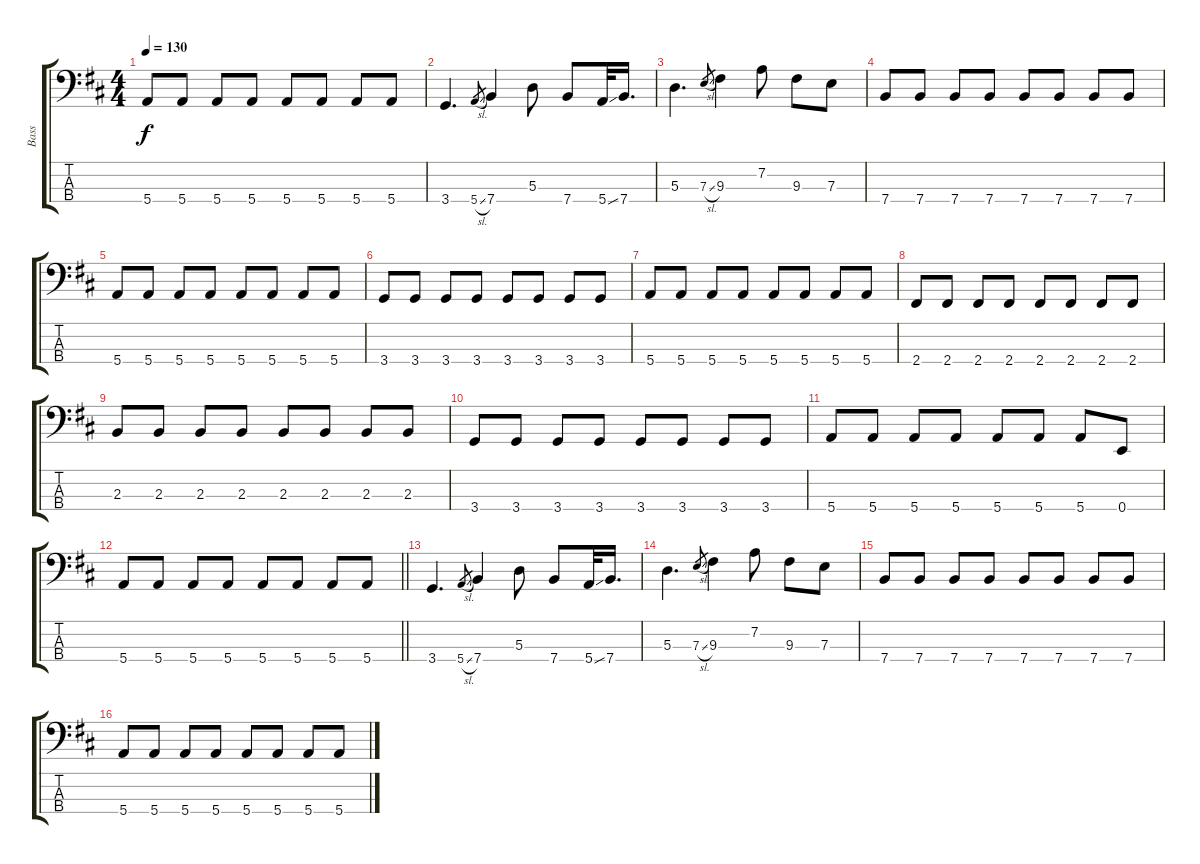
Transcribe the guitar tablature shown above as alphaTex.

\track ("Bass" "Bass") {instrument electricbassfinger bank 1}
\staff {score tabs}
\tuning (G2 D2 A1 E1) {hide}
\ts (4 4)
\tempo 130
\clef f4
\ks d
5.4.8{dy f} 5.4.8 5.4.8 5.4.8 5.4.8 5.4.8 5.4.8 5.4.8 |
3.4.4{d} 5.4{sl}.8{gr} 7.4.4 5.3.8 7.4.8 5.4{ss}.32 7.4.16{d} |
5.3.4{d} 7.3{sl}.8{gr} 9.3.4 7.2.8 9.3.8 7.3.8 |
7.4.8 7.4.8 7.4.8 7.4.8 7.4.8 7.4.8 7.4.8 7.4.8 |
5.4.8 5.4.8 5.4.8 5.4.8 5.4.8 5.4.8 5.4.8 5.4.8 |
3.4.8 3.4.8 3.4.8 3.4.8 3.4.8 3.4.8 3.4.8 3.4.8 |
5.4.8 5.4.8 5.4.8 5.4.8 5.4.8 5.4.8 5.4.8 5.4.8 |
2.4.8 2.4.8 2.4.8 2.4.8 2.4.8 2.4.8 2.4.8 2.4.8 |
2.3.8 2.3.8 2.3.8 2.3.8 2.3.8 2.3.8 2.3.8 2.3.8 |
3.4.8 3.4.8 3.4.8 3.4.8 3.4.8 3.4.8 3.4.8 3.4.8 |
5.4.8 5.4.8 5.4.8 5.4.8 5.4.8 5.4.8 5.4.8 0.4.8 |
\barLineRight lightlight
5.4.8 5.4.8 5.4.8 5.4.8 5.4.8 5.4.8 5.4.8 5.4.8 |
3.4.4{d} 5.4{sl}.8{gr} 7.4.4 5.3.8 7.4.8 5.4{ss}.32 7.4.16{d} |
5.3.4{d} 7.3{sl}.8{gr} 9.3.4 7.2.8 9.3.8 7.3.8 |
7.4.8 7.4.8 7.4.8 7.4.8 7.4.8 7.4.8 7.4.8 7.4.8 |
5.4.8 5.4.8 5.4.8 5.4.8 5.4.8 5.4.8 5.4.8 5.4.8
